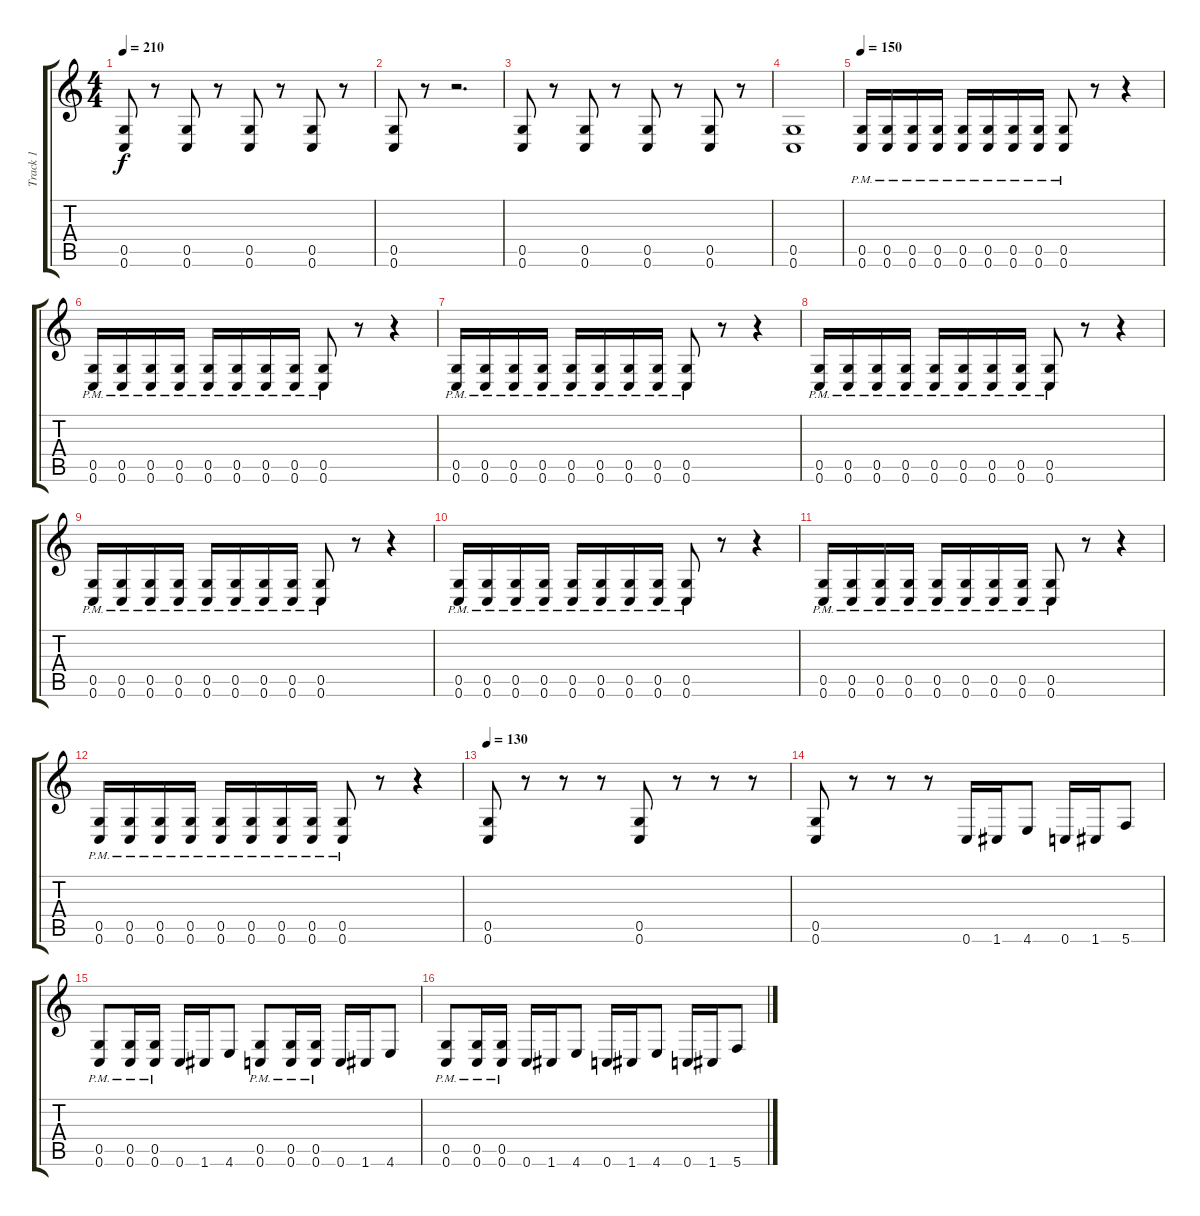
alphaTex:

\track ("Track 1" "Track 1") {instrument distortionguitar}
\staff {score tabs}
\tuning (D4 A3 F3 C3 G2 C2) {hide}
\ts (4 4)
\tempo 210
\clef g2
\ks c
(0.5 0.6).8{dy f} r.8 (0.5 0.6).8 r.8 (0.5 0.6).8 r.8 (0.5 0.6).8 r.8 |
(0.5 0.6).8 r.8 r.2{d} |
(0.5 0.6).8 r.8 (0.5 0.6).8 r.8 (0.5 0.6).8 r.8 (0.5 0.6).8 r.8 |
(0.5 0.6).1 |
\tempo 150
(0.5{pm} 0.6{pm}).16 (0.5{pm} 0.6{pm}).16 (0.5{pm} 0.6{pm}).16 (0.5{pm} 0.6{pm}).16 (0.5{pm} 0.6{pm}).16 (0.5{pm} 0.6{pm}).16 (0.5{pm} 0.6{pm}).16 (0.5{pm} 0.6{pm}).16 (0.5{pm} 0.6{pm}).8 r.8 r.4 |
(0.5{pm} 0.6{pm}).16 (0.5{pm} 0.6{pm}).16 (0.5{pm} 0.6{pm}).16 (0.5{pm} 0.6{pm}).16 (0.5{pm} 0.6{pm}).16 (0.5{pm} 0.6{pm}).16 (0.5{pm} 0.6{pm}).16 (0.5{pm} 0.6{pm}).16 (0.5{pm} 0.6{pm}).8 r.8 r.4 |
(0.5{pm} 0.6{pm}).16 (0.5{pm} 0.6{pm}).16 (0.5{pm} 0.6{pm}).16 (0.5{pm} 0.6{pm}).16 (0.5{pm} 0.6{pm}).16 (0.5{pm} 0.6{pm}).16 (0.5{pm} 0.6{pm}).16 (0.5{pm} 0.6{pm}).16 (0.5{pm} 0.6{pm}).8 r.8 r.4 |
(0.5{pm} 0.6{pm}).16 (0.5{pm} 0.6{pm}).16 (0.5{pm} 0.6{pm}).16 (0.5{pm} 0.6{pm}).16 (0.5{pm} 0.6{pm}).16 (0.5{pm} 0.6{pm}).16 (0.5{pm} 0.6{pm}).16 (0.5{pm} 0.6{pm}).16 (0.5{pm} 0.6{pm}).8 r.8 r.4 |
(0.5{pm} 0.6{pm}).16 (0.5{pm} 0.6{pm}).16 (0.5{pm} 0.6{pm}).16 (0.5{pm} 0.6{pm}).16 (0.5{pm} 0.6{pm}).16 (0.5{pm} 0.6{pm}).16 (0.5{pm} 0.6{pm}).16 (0.5{pm} 0.6{pm}).16 (0.5{pm} 0.6{pm}).8 r.8 r.4 |
(0.5{pm} 0.6{pm}).16 (0.5{pm} 0.6{pm}).16 (0.5{pm} 0.6{pm}).16 (0.5{pm} 0.6{pm}).16 (0.5{pm} 0.6{pm}).16 (0.5{pm} 0.6{pm}).16 (0.5{pm} 0.6{pm}).16 (0.5{pm} 0.6{pm}).16 (0.5{pm} 0.6{pm}).8 r.8 r.4 |
(0.5{pm} 0.6{pm}).16 (0.5{pm} 0.6{pm}).16 (0.5{pm} 0.6{pm}).16 (0.5{pm} 0.6{pm}).16 (0.5{pm} 0.6{pm}).16 (0.5{pm} 0.6{pm}).16 (0.5{pm} 0.6{pm}).16 (0.5{pm} 0.6{pm}).16 (0.5{pm} 0.6{pm}).8 r.8 r.4 |
(0.5{pm} 0.6{pm}).16 (0.5{pm} 0.6{pm}).16 (0.5{pm} 0.6{pm}).16 (0.5{pm} 0.6{pm}).16 (0.5{pm} 0.6{pm}).16 (0.5{pm} 0.6{pm}).16 (0.5{pm} 0.6{pm}).16 (0.5{pm} 0.6{pm}).16 (0.5{pm} 0.6{pm}).8 r.8 r.4 |
\tempo 130
(0.5 0.6).8 r.8 r.8 r.8 (0.5 0.6).8 r.8 r.8 r.8 |
(0.5 0.6).8 r.8 r.8 r.8 0.6.16 1.6.16 4.6.8 0.6.16 1.6.16 5.6.8 |
(0.5{pm} 0.6{pm}).8 (0.5{pm} 0.6{pm}).16 (0.5{pm} 0.6{pm}).16 0.6.16 1.6.16 4.6.8 (0.5{pm} 0.6{pm}).8 (0.5{pm} 0.6{pm}).16 (0.5{pm} 0.6{pm}).16 0.6.16 1.6.16 4.6.8 |
(0.5{pm} 0.6{pm}).8 (0.5{pm} 0.6{pm}).16 (0.5{pm} 0.6{pm}).16 0.6.16 1.6.16 4.6.8 0.6.16 1.6.16 4.6.8 0.6.16 1.6.16 5.6.8
